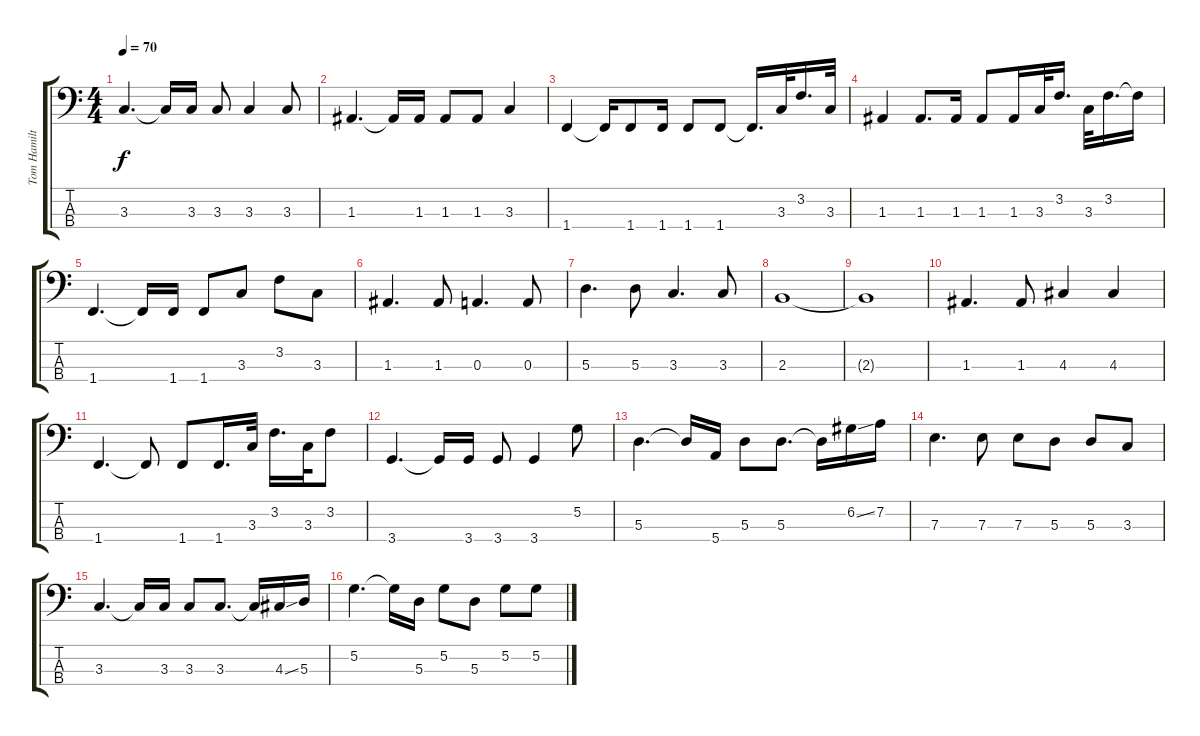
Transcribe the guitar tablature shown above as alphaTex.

\track ("Tom Hamilton" "Tom Hamilt") {instrument electricbassfinger}
\staff {score tabs}
\tuning (G2 D2 A1 E1) {hide}
\ts (4 4)
\tempo 70
\clef f4
\ks c
3.3.4{d dy f} 3.3{t}.16 3.3.16 3.3.8 3.3.4 3.3.8 |
1.3.4{d} 1.3{t}.16 1.3.16 1.3.8 1.3.8 3.3.4 |
1.4.4 1.4{t}.16 1.4.8 1.4.16 1.4.8 1.4.8 1.4{t}.16{d} 3.3.32 3.2.16{d} 3.3.32 |
1.3.4 1.3.8{d} 1.3.16 1.3.8 1.3.16 3.3.32 3.2.16{d} 3.3.32 3.2.16{d} 3.2{t}.16 |
1.4.4{d} 1.4{t}.16 1.4.16 1.4.8 3.3.8 3.2.8 3.3.8 |
1.3.4{d} 1.3.8 0.3.4{d} 0.3.8 |
5.3.4{d} 5.3.8 3.3.4{d} 3.3.8 |
2.3.1 |
2.3{t}.1 |
1.3.4{d} 1.3.8 4.3.4 4.3.4 |
1.4.4{d} 1.4{t}.8 1.4.8 1.4.16{d} 3.3.32 3.2.16{d} 3.3.32 3.2.8 |
3.4.4{d} 3.4{t}.16 3.4.16 3.4.8 3.4.4 5.2.8 |
5.3.4{d} 5.3{t}.16 5.4.16 5.3.8 5.3.8{d} 5.3{t}.16 6.2{ss}.16 7.2.16 |
7.3.4{d} 7.3.8 7.3.8 5.3.8 5.3.8 3.3.8 |
3.3.4{d} 3.3{t}.16 3.3.16 3.3.8 3.3.8{d} 3.3{t}.16 4.3{ss}.16 5.3.16 |
5.2.4{d} 5.2{t}.16 5.3.16 5.2.8 5.3.8 5.2.8 5.2.8
